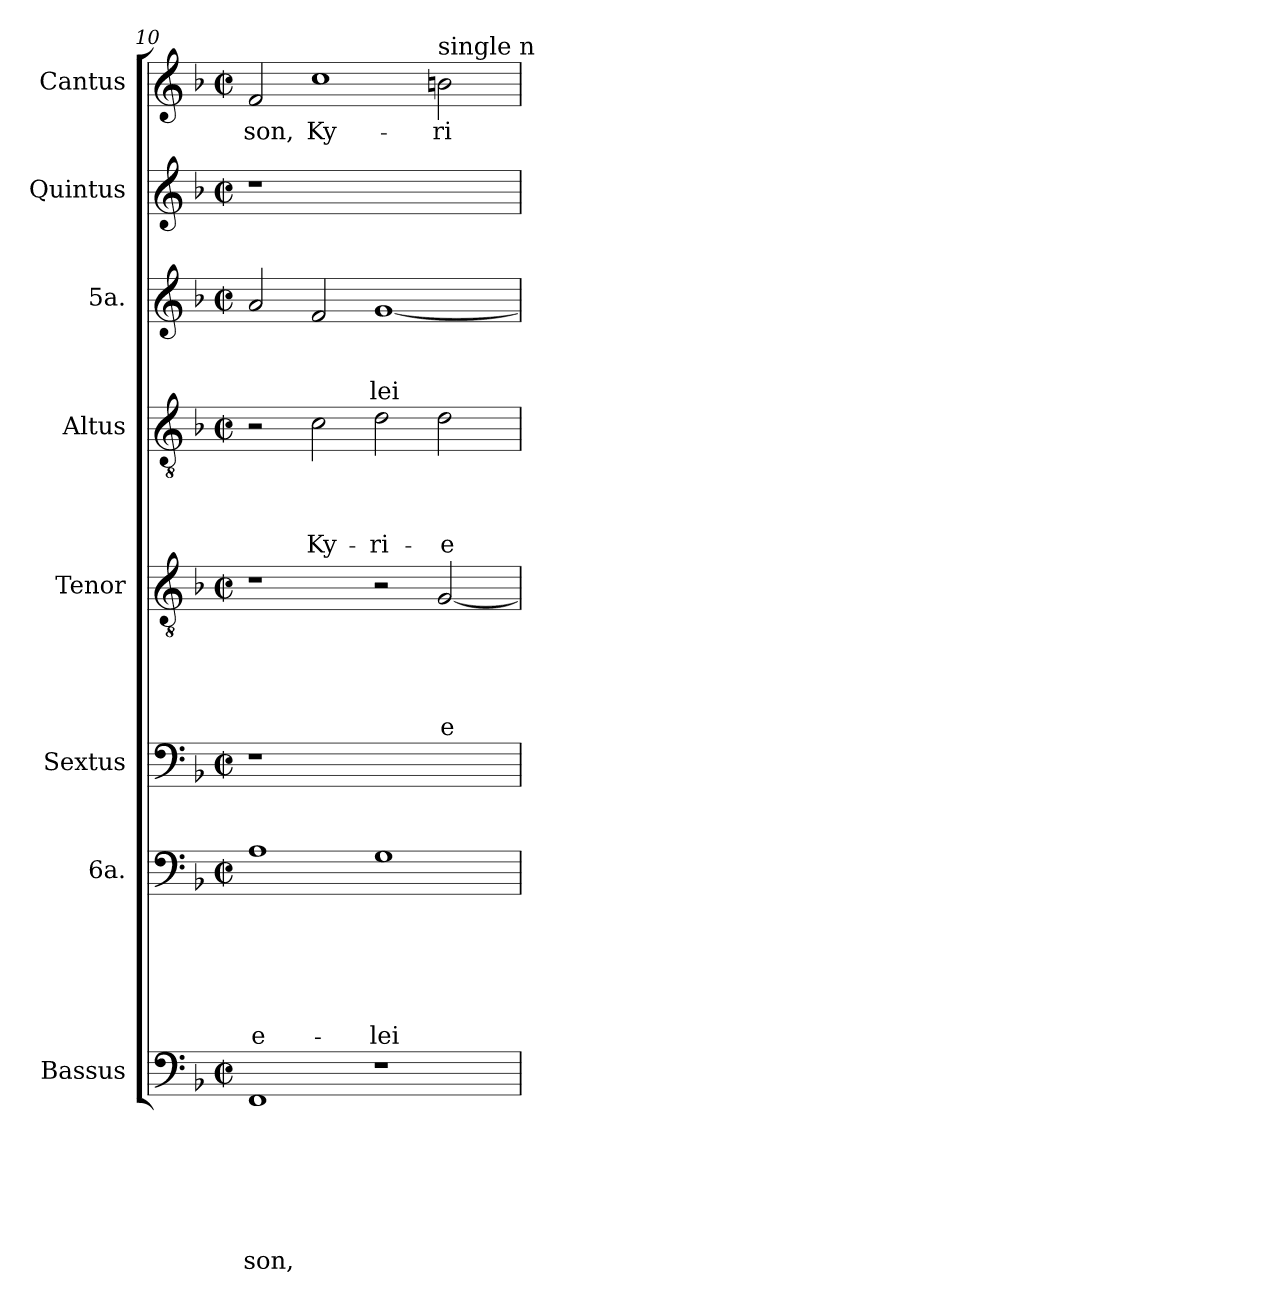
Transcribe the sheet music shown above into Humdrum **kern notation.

**kern	**text	**text	**text	**text	**text	**text	**text	**kern	**text	**text	**text	**text	**text	**text	**kern	**kern	**text	**text	**text	**text	**text	**kern	**text	**text	**text	**text	**kern	**text	**text	**text	**kern	**kern	**text
*part8	*part8	*part8	*part8	*part8	*part8	*part8	*part8	*part7	*part7	*part7	*part7	*part7	*part7	*part7	*part6	*part5	*part5	*part5	*part5	*part5	*part5	*part4	*part4	*part4	*part4	*part4	*part3	*part3	*part3	*part3	*part2	*part1	*part1
*staff8	*staff8	*staff8	*staff8	*staff8	*staff8	*staff8	*staff8	*staff7	*staff7	*staff7	*staff7	*staff7	*staff7	*staff7	*staff6	*staff5	*staff5	*staff5	*staff5	*staff5	*staff5	*staff4	*staff4	*staff4	*staff4	*staff4	*staff3	*staff3	*staff3	*staff3	*staff2	*staff1	*staff1
*I"Bassus	*	*	*	*	*	*	*	*I"6a.	*	*	*	*	*	*	*I"Sextus	*I"Tenor	*	*	*	*	*	*I"Altus	*	*	*	*	*I"5a.	*	*	*	*I"Quintus	*I"Cantus	*
*I'B.	*	*	*	*	*	*	*	*I'6a.	*	*	*	*	*	*	*	*I'T.	*	*	*	*	*	*I'A.	*	*	*	*	*I'5a.	*	*	*	*	*I'C.	*
*clefF4	*	*	*	*	*	*	*	*clefF4	*	*	*	*	*	*	*clefF4	*clefGv2	*	*	*	*	*	*clefGv2	*	*	*	*	*clefG2	*	*	*	*clefG2	*clefG2	*
*k[b-]	*	*	*	*	*	*	*	*k[b-]	*	*	*	*	*	*	*k[b-]	*k[b-]	*	*	*	*	*	*k[b-]	*	*	*	*	*k[b-]	*	*	*	*k[b-]	*k[b-]	*
*F:	*	*	*	*	*	*	*	*F:	*	*	*	*	*	*	*F:	*F:	*	*	*	*	*	*F:	*	*	*	*	*F:	*	*	*	*F:	*F:	*
*M2/2	*	*	*	*	*	*	*	*M2/2	*	*	*	*	*	*	*M2/2	*M2/2	*	*	*	*	*	*M2/2	*	*	*	*	*M2/2	*	*	*	*M2/2	*M2/2	*
*met(c|)	*	*	*	*	*	*	*	*met(c|)	*	*	*	*	*	*	*met(c|)	*met(c|)	*	*	*	*	*	*met(c|)	*	*	*	*	*met(c|)	*	*	*	*met(c|)	*met(c|)	*
=10	=10	=10	=10	=10	=10	=10	=10	=10	=10	=10	=10	=10	=10	=10	=10	=10	=10	=10	=10	=10	=10	=10	=10	=10	=10	=10	=10	=10	=10	=10	=10	=10	=10
!	!	!	!	!	!	!	!LO:LY:b	!	!	!	!	!	!	!LO:LY:b	!	!	!	!	!	!	!	!	!	!	!	!	!	!	!	!	!	!	!LO:LY:b
1FF	.	.	.	.	.	.	-son,	1A	.	.	.	.	.	e-	1r	1r	.	.	.	.	.	2r	.	.	.	.	2a/	.	.	.	1r	2f/	-son,
!	!	!	!	!	!	!	!	!	!	!	!	!	!	!	!	!	!	!	!	!	!	!	!	!	!	!LO:LY:b	!	!	!	!	!	!	!LO:LY:b
.	.	.	.	.	.	.	.	.	.	.	.	.	.	.	.	.	.	.	.	.	.	2c\	.	.	.	Ky-	2f/	.	.	.	.	1cc	Ky-
!	!	!	!	!	!	!	!	!	!	!	!	!	!	!LO:LY:b	!	!	!	!	!	!	!	!	!	!	!	!LO:LY:b	!	!	!	!LO:LY:b	!	!	!
1r	.	.	.	.	.	.	.	1G	.	.	.	.	.	-lei-	1ryy	2r	.	.	.	.	.	2d\	.	.	.	-ri-	[<1g	.	.	-lei-	1ryy	.	.
!	!	!	!	!	!	!	!	!	!	!	!	!	!	!	!	!	!	!	!	!	!	!	!	!	!	!	!	!	!	!	!	!LO:TX:a:t=single n	!
!	!	!	!	!	!	!	!	!	!	!	!	!	!	!	!	!	!	!	!	!	!LO:LY:b	!	!	!	!	!LO:LY:b	!	!	!	!	!	!	!LO:LY:b
.	.	.	.	.	.	.	.	.	.	.	.	.	.	.	.	[<2G/	.	.	.	.	e-	2d\	.	.	.	-e	.	.	.	.	.	2b\	-ri-
=	=	=	=	=	=	=	=	=	=	=	=	=	=	=	=	=	=	=	=	=	=	=	=	=	=	=	=	=	=	=	=	=	=
*-	*-	*-	*-	*-	*-	*-	*-	*-	*-	*-	*-	*-	*-	*-	*-	*-	*-	*-	*-	*-	*-	*-	*-	*-	*-	*-	*-	*-	*-	*-	*-	*-	*-
